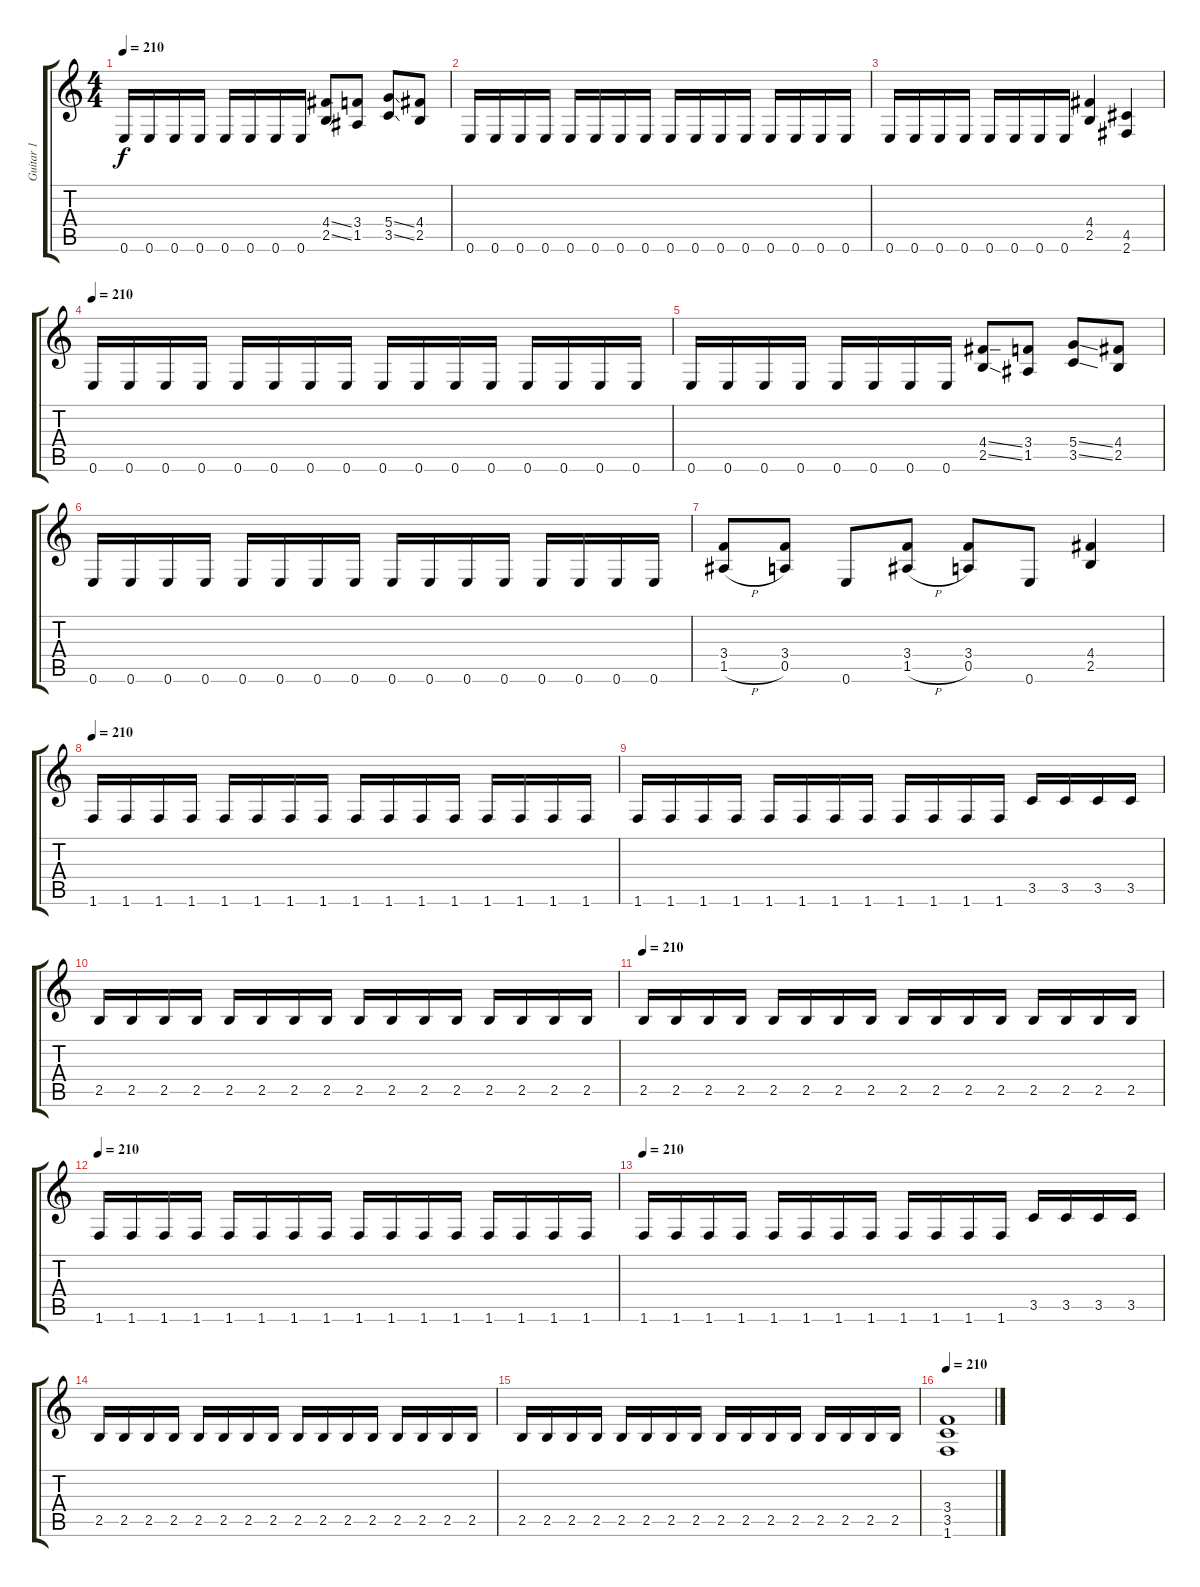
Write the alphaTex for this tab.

\track ("Guitar 1" "Guitar 1") {instrument distortionguitar}
\staff {score tabs}
\tuning (E4 B3 G3 D3 A2 E2) {hide}
\ts (4 4)
\tempo 210
\clef g2
\ks c
0.6.16{dy f} 0.6.16 0.6.16 0.6.16 0.6.16 0.6.16 0.6.16 0.6.16 (4.4{ss} 2.5{ss}).8 (3.4 1.5).8 (5.4{ss} 3.5{ss}).8 (4.4 2.5).8 |
0.6.16 0.6.16 0.6.16 0.6.16 0.6.16 0.6.16 0.6.16 0.6.16 0.6.16 0.6.16 0.6.16 0.6.16 0.6.16 0.6.16 0.6.16 0.6.16 |
0.6.16 0.6.16 0.6.16 0.6.16 0.6.16 0.6.16 0.6.16 0.6.16 (4.4 2.5).4 (4.5 2.6).4 |
\tempo 210
0.6.16 0.6.16 0.6.16 0.6.16 0.6.16 0.6.16 0.6.16 0.6.16 0.6.16 0.6.16 0.6.16 0.6.16 0.6.16 0.6.16 0.6.16 0.6.16 |
0.6.16 0.6.16 0.6.16 0.6.16 0.6.16 0.6.16 0.6.16 0.6.16 (4.4{ss} 2.5{ss}).8 (3.4 1.5).8 (5.4{ss} 3.5{ss}).8 (4.4 2.5).8 |
0.6.16 0.6.16 0.6.16 0.6.16 0.6.16 0.6.16 0.6.16 0.6.16 0.6.16 0.6.16 0.6.16 0.6.16 0.6.16 0.6.16 0.6.16 0.6.16 |
(3.4 1.5{h}).8 (3.4 0.5).8 0.6.8 (3.4 1.5{h}).8 (3.4 0.5).8 0.6.8 (4.4 2.5).4 |
\tempo 210
1.6.16 1.6.16 1.6.16 1.6.16 1.6.16 1.6.16 1.6.16 1.6.16 1.6.16 1.6.16 1.6.16 1.6.16 1.6.16 1.6.16 1.6.16 1.6.16 |
1.6.16 1.6.16 1.6.16 1.6.16 1.6.16 1.6.16 1.6.16 1.6.16 1.6.16 1.6.16 1.6.16 1.6.16 3.5.16 3.5.16 3.5.16 3.5.16 |
2.5.16 2.5.16 2.5.16 2.5.16 2.5.16 2.5.16 2.5.16 2.5.16 2.5.16 2.5.16 2.5.16 2.5.16 2.5.16 2.5.16 2.5.16 2.5.16 |
\tempo 210
2.5.16 2.5.16 2.5.16 2.5.16 2.5.16 2.5.16 2.5.16 2.5.16 2.5.16 2.5.16 2.5.16 2.5.16 2.5.16 2.5.16 2.5.16 2.5.16 |
\tempo 210
1.6.16 1.6.16 1.6.16 1.6.16 1.6.16 1.6.16 1.6.16 1.6.16 1.6.16 1.6.16 1.6.16 1.6.16 1.6.16 1.6.16 1.6.16 1.6.16 |
\tempo 210
1.6.16 1.6.16 1.6.16 1.6.16 1.6.16 1.6.16 1.6.16 1.6.16 1.6.16 1.6.16 1.6.16 1.6.16 3.5.16 3.5.16 3.5.16 3.5.16 |
2.5.16 2.5.16 2.5.16 2.5.16 2.5.16 2.5.16 2.5.16 2.5.16 2.5.16 2.5.16 2.5.16 2.5.16 2.5.16 2.5.16 2.5.16 2.5.16 |
2.5.16 2.5.16 2.5.16 2.5.16 2.5.16 2.5.16 2.5.16 2.5.16 2.5.16 2.5.16 2.5.16 2.5.16 2.5.16 2.5.16 2.5.16 2.5.16 |
\tempo 210
(3.4 3.5 1.6).1
